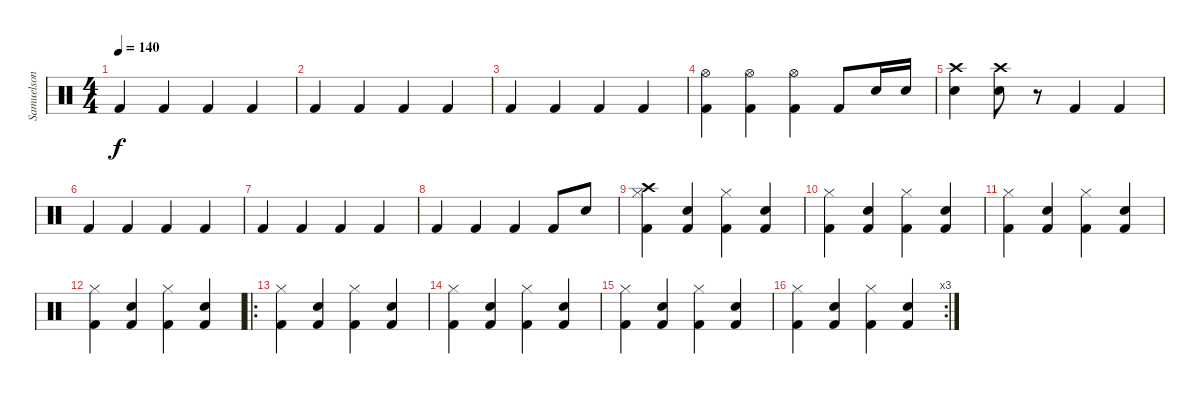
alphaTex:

\track ("Samuelson" "Samuelson") {instrument percussion}
\staff {score}
\articulation defaults
\ts (4 4)
\tempo 140
\clef neutral
\ks c "Kick (hit) 2".4{dy f volume 13 balance 8} "Kick (hit) 2".4 "Kick (hit) 2".4 "Kick (hit) 2".4
|
"Kick (hit) 2".4 "Kick (hit) 2".4 "Kick (hit) 2".4 "Kick (hit) 2".4 |
"Kick (hit) 2".4 "Kick (hit) 2".4 "Kick (hit) 2".4 "Kick (hit) 2".4 |
("Kick (hit) 2" "Hi-Hat (open)").4 ("Kick (hit) 2" "Hi-Hat (open)").4 ("Kick (hit) 2" "Hi-Hat (open)").4 "Kick (hit) 2".8 "Electric Snare (hit)".16 "Electric Snare (hit)".16 |
("Crash high (hit)" "Electric Snare (hit)").4 ("Crash high (hit)" "Electric Snare (hit)").8 r.8 "Kick (hit) 2".4 "Kick (hit) 2".4 |
"Kick (hit) 2".4 "Kick (hit) 2".4 "Kick (hit) 2".4 "Kick (hit) 2".4 |
"Kick (hit) 2".4 "Kick (hit) 2".4 "Kick (hit) 2".4 "Kick (hit) 2".4 |
"Kick (hit) 2".4 "Kick (hit) 2".4 "Kick (hit) 2".4 "Kick (hit) 2".8 "Electric Snare (hit)".8 |
("Crash high (hit)" "Hi-Hat (closed)" "Kick (hit) 2").4 ("Electric Snare (hit)" "Kick (hit) 2").4 ("Hi-Hat (closed)" "Kick (hit) 2").4 ("Electric Snare (hit)" "Kick (hit) 2").4 |
("Hi-Hat (closed)" "Kick (hit) 2").4 ("Electric Snare (hit)" "Kick (hit) 2").4 ("Hi-Hat (closed)" "Kick (hit) 2").4 ("Electric Snare (hit)" "Kick (hit) 2").4 |
("Hi-Hat (closed)" "Kick (hit) 2").4 ("Electric Snare (hit)" "Kick (hit) 2").4 ("Hi-Hat (closed)" "Kick (hit) 2").4 ("Electric Snare (hit)" "Kick (hit) 2").4 |
("Hi-Hat (closed)" "Kick (hit) 2").4 ("Electric Snare (hit)" "Kick (hit) 2").4 ("Hi-Hat (closed)" "Kick (hit) 2").4 ("Electric Snare (hit)" "Kick (hit) 2").4 |
\ro
("Hi-Hat (closed)" "Kick (hit) 2").4 ("Electric Snare (hit)" "Kick (hit) 2").4 ("Hi-Hat (closed)" "Kick (hit) 2").4 ("Electric Snare (hit)" "Kick (hit) 2").4 |
("Hi-Hat (closed)" "Kick (hit) 2").4 ("Electric Snare (hit)" "Kick (hit) 2").4 ("Hi-Hat (closed)" "Kick (hit) 2").4 ("Electric Snare (hit)" "Kick (hit) 2").4 |
("Hi-Hat (closed)" "Kick (hit) 2").4 ("Electric Snare (hit)" "Kick (hit) 2").4 ("Hi-Hat (closed)" "Kick (hit) 2").4 ("Electric Snare (hit)" "Kick (hit) 2").4 |
\rc 3
("Hi-Hat (closed)" "Kick (hit) 2").4 ("Electric Snare (hit)" "Kick (hit) 2").4 ("Hi-Hat (closed)" "Kick (hit) 2").4 ("Electric Snare (hit)" "Kick (hit) 2").4
